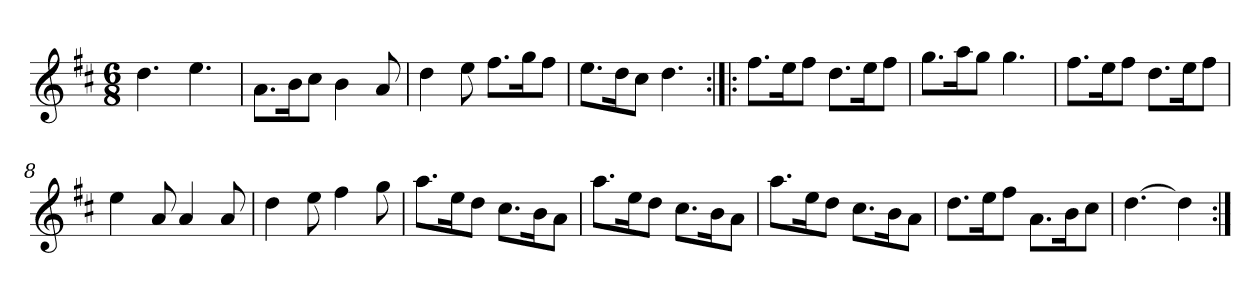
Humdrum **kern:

**kern
*part1
*staff1
*clefG2
*k[f#c#]
*D:
*M6/8
*MM120
=1
4.dd
4.ee
=2
8.a\L
16b\K
8cc#\J
4b
8a
=3
4dd
8ee
8.ff#\L
16gg\K
8ff#\J
=4
8.ee\L
16dd\K
8cc#\J
4.dd
=5:|!|:
8.ff#\L
16ee\K
8ff#\J
8.dd\L
16ee\K
8ff#\J
=6
8.gg\L
16aa\K
8gg\J
4.gg
=7
8.ff#\L
16ee\K
8ff#\J
8.dd\L
16ee\K
8ff#\J
=8
4ee
8a
4a
8a
=9
4dd
8ee
4ff#
8gg
=10
8.aa\L
16ee\K
8dd\J
8.cc#\L
16b\K
8a\J
=11
8.aa\L
16ee\K
8dd\J
8.cc#\L
16b\K
8a\J
=12
8.aa\L
16ee\K
8dd\J
8.cc#\L
16b\K
8a\J
=13
8.dd\L
16ee\K
8ff#\J
8.a\L
16b\K
8cc#\J
=14
[4.dd
4dd]
=:|!
*-
